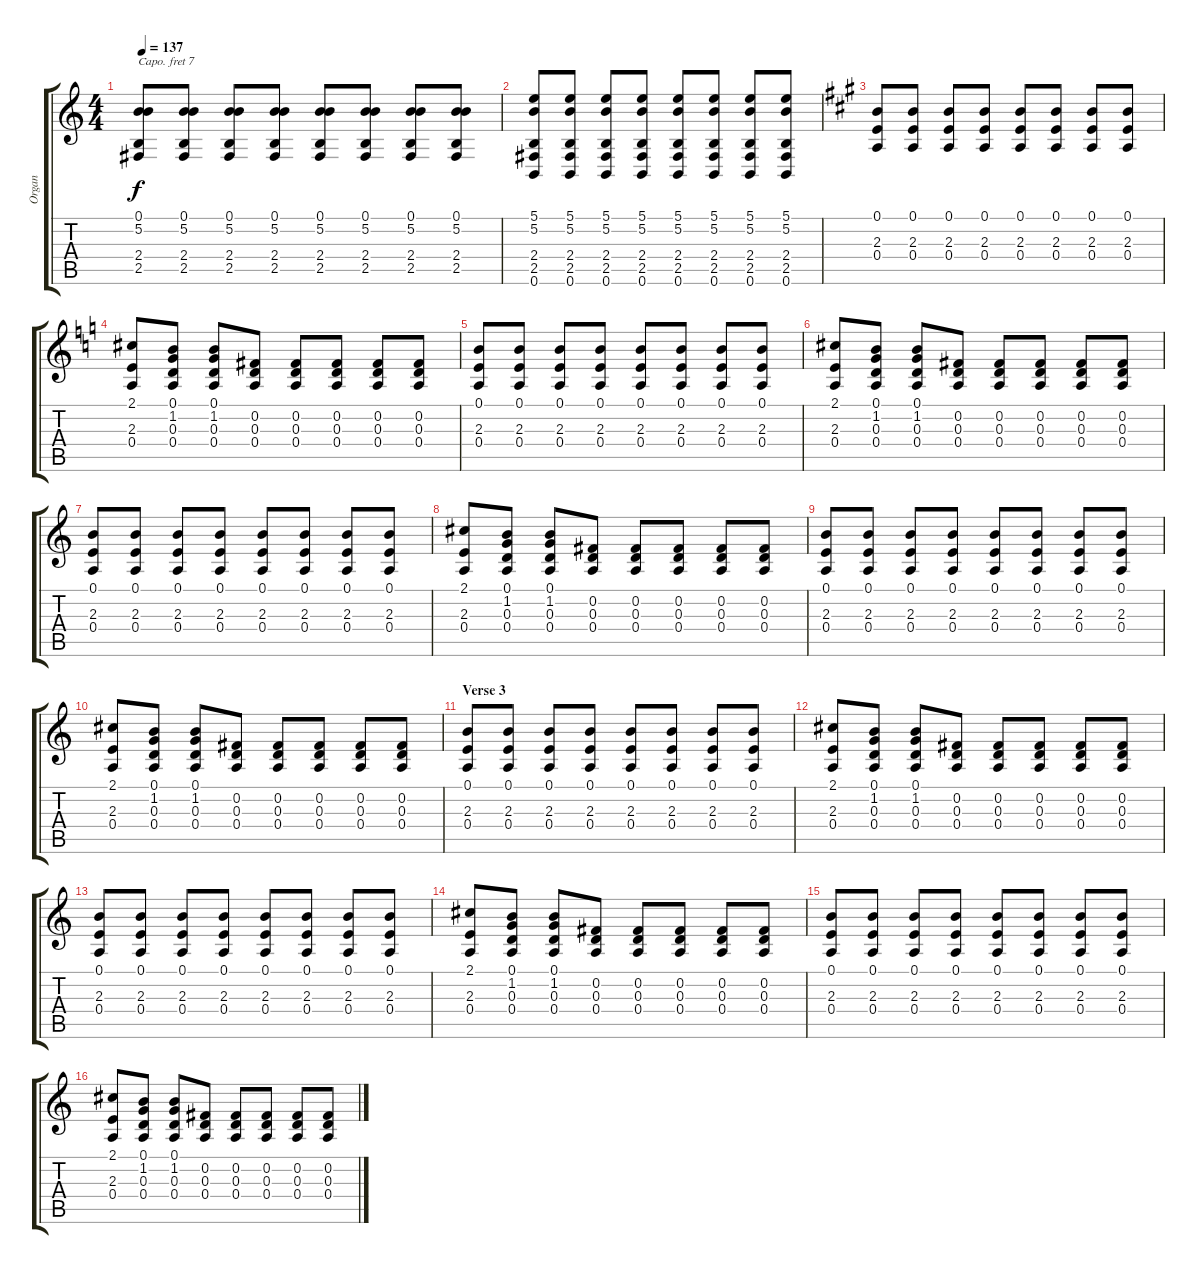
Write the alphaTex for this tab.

\track ("Organ" "Organ") {instrument drawbarorgan}
\staff {score tabs}
\capo 7
\tuning (E4 B3 G3 D3 A2 E2) {hide}
\ts (4 4)
\tempo 137
\clef g2
\ks c
(0.1 5.2 2.4 2.5).8{dy f} (0.1 5.2 2.4 2.5).8 (0.1 5.2 2.4 2.5).8 (0.1 5.2 2.4 2.5).8 (0.1 5.2 2.4 2.5).8 (0.1 5.2 2.4 2.5).8 (0.1 5.2 2.4 2.5).8 (0.1 5.2 2.4 2.5).8 |
(5.1 5.2 2.4 2.5 0.6).8 (5.1 5.2 2.4 2.5 0.6).8 (5.1 5.2 2.4 2.5 0.6).8 (5.1 5.2 2.4 2.5 0.6).8 (5.1 5.2 2.4 2.5 0.6).8 (5.1 5.2 2.4 2.5 0.6).8 (5.1 5.2 2.4 2.5 0.6).8 (5.1 5.2 2.4 2.5 0.6).8 |
\ks a
(0.1 2.3 0.4).8 (0.1 2.3 0.4).8 (0.1 2.3 0.4).8 (0.1 2.3 0.4).8 (0.1 2.3 0.4).8 (0.1 2.3 0.4).8 (0.1 2.3 0.4).8 (0.1 2.3 0.4).8 |
\ks c
(2.1 2.3 0.4).8 (0.1 1.2 0.3 0.4).8 (0.1 1.2 0.3 0.4).8 (0.2 0.3 0.4).8 (0.2 0.3 0.4).8 (0.2 0.3 0.4).8 (0.2 0.3 0.4).8 (0.2 0.3 0.4).8 |
(0.1 2.3 0.4).8 (0.1 2.3 0.4).8 (0.1 2.3 0.4).8 (0.1 2.3 0.4).8 (0.1 2.3 0.4).8 (0.1 2.3 0.4).8 (0.1 2.3 0.4).8 (0.1 2.3 0.4).8 |
(2.1 2.3 0.4).8 (0.1 1.2 0.3 0.4).8 (0.1 1.2 0.3 0.4).8 (0.2 0.3 0.4).8 (0.2 0.3 0.4).8 (0.2 0.3 0.4).8 (0.2 0.3 0.4).8 (0.2 0.3 0.4).8 |
(0.1 2.3 0.4).8 (0.1 2.3 0.4).8 (0.1 2.3 0.4).8 (0.1 2.3 0.4).8 (0.1 2.3 0.4).8 (0.1 2.3 0.4).8 (0.1 2.3 0.4).8 (0.1 2.3 0.4).8 |
(2.1 2.3 0.4).8 (0.1 1.2 0.3 0.4).8 (0.1 1.2 0.3 0.4).8 (0.2 0.3 0.4).8 (0.2 0.3 0.4).8 (0.2 0.3 0.4).8 (0.2 0.3 0.4).8 (0.2 0.3 0.4).8 |
(0.1 2.3 0.4).8 (0.1 2.3 0.4).8 (0.1 2.3 0.4).8 (0.1 2.3 0.4).8 (0.1 2.3 0.4).8 (0.1 2.3 0.4).8 (0.1 2.3 0.4).8 (0.1 2.3 0.4).8 |
(2.1 2.3 0.4).8 (0.1 1.2 0.3 0.4).8 (0.1 1.2 0.3 0.4).8 (0.2 0.3 0.4).8 (0.2 0.3 0.4).8 (0.2 0.3 0.4).8 (0.2 0.3 0.4).8 (0.2 0.3 0.4).8 |
\section ("" "Verse 3")
(0.1 2.3 0.4).8 (0.1 2.3 0.4).8 (0.1 2.3 0.4).8 (0.1 2.3 0.4).8 (0.1 2.3 0.4).8 (0.1 2.3 0.4).8 (0.1 2.3 0.4).8 (0.1 2.3 0.4).8 |
(2.1 2.3 0.4).8 (0.1 1.2 0.3 0.4).8 (0.1 1.2 0.3 0.4).8 (0.2 0.3 0.4).8 (0.2 0.3 0.4).8 (0.2 0.3 0.4).8 (0.2 0.3 0.4).8 (0.2 0.3 0.4).8 |
(0.1 2.3 0.4).8 (0.1 2.3 0.4).8 (0.1 2.3 0.4).8 (0.1 2.3 0.4).8 (0.1 2.3 0.4).8 (0.1 2.3 0.4).8 (0.1 2.3 0.4).8 (0.1 2.3 0.4).8 |
(2.1 2.3 0.4).8 (0.1 1.2 0.3 0.4).8 (0.1 1.2 0.3 0.4).8 (0.2 0.3 0.4).8 (0.2 0.3 0.4).8 (0.2 0.3 0.4).8 (0.2 0.3 0.4).8 (0.2 0.3 0.4).8 |
(0.1 2.3 0.4).8 (0.1 2.3 0.4).8 (0.1 2.3 0.4).8 (0.1 2.3 0.4).8 (0.1 2.3 0.4).8 (0.1 2.3 0.4).8 (0.1 2.3 0.4).8 (0.1 2.3 0.4).8 |
(2.1 2.3 0.4).8 (0.1 1.2 0.3 0.4).8 (0.1 1.2 0.3 0.4).8 (0.2 0.3 0.4).8 (0.2 0.3 0.4).8 (0.2 0.3 0.4).8 (0.2 0.3 0.4).8 (0.2 0.3 0.4).8
